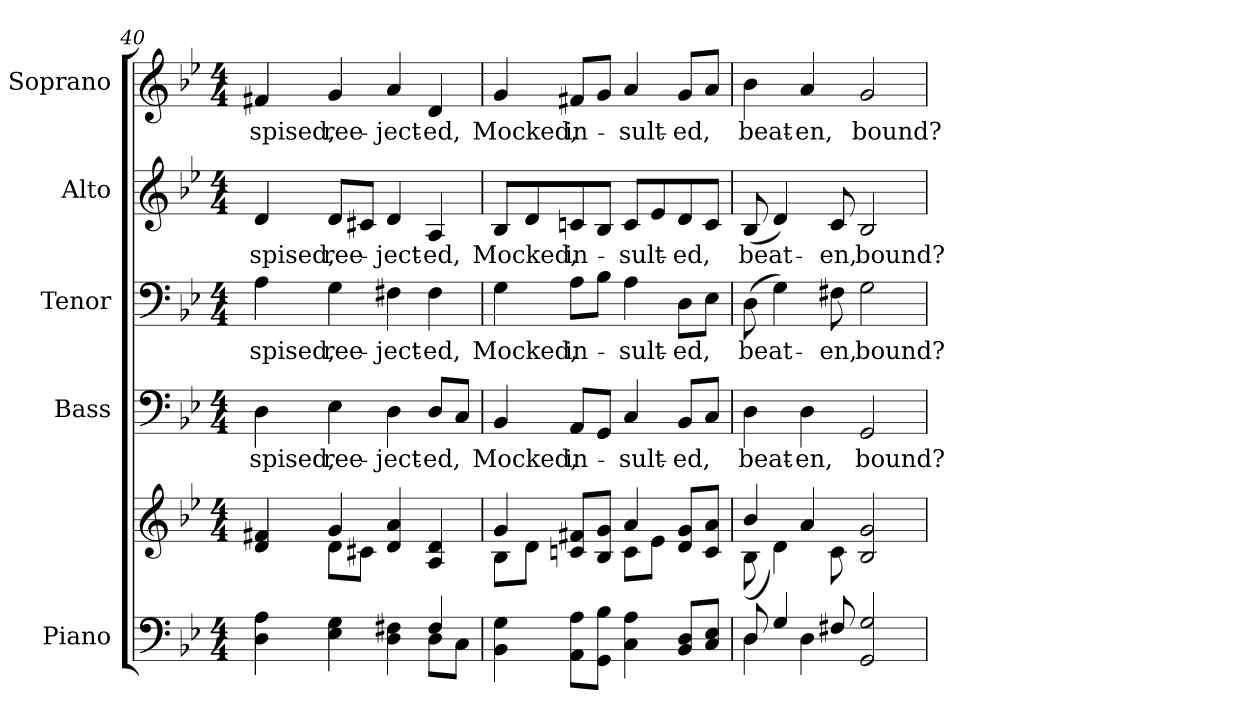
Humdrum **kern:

**kern	**kern	**kern	**text	**kern	**text	**kern	**text	**kern	**text
*part5	*part5	*part4	*part4	*part3	*part3	*part2	*part2	*part1	*part1
*staff6	*staff5	*staff4	*staff4	*staff3	*staff3	*staff2	*staff2	*staff1	*staff1
*I"Piano	*	*I"Bass	*	*I"Tenor	*	*I"Alto	*	*I"Soprano	*
*I'Pno.	*	*I'B.	*	*I'T.	*	*I'A.	*	*I'S.	*
*clefF4	*clefG2	*clefF4	*	*clefF4	*	*clefG2	*	*clefG2	*
*k[b-e-]	*k[b-e-]	*k[b-e-]	*	*k[b-e-]	*	*k[b-e-]	*	*k[b-e-]	*
*B-:	*B-:	*B-:	*	*B-:	*	*B-:	*	*B-:	*
*M4/4	*M4/4	*M4/4	*	*M4/4	*	*M4/4	*	*M4/4	*
=40	=40	=40	=40	=40	=40	=40	=40	=40	=40
*^	*^	*	*	*	*	*	*	*	*
!	!	!	!	!	!LO:LY:b:color=#000000	!	!	!	!	!	!
!	!	!	!	!	!	!	!LO:LY:b:color=#000000	!	!	!	!
!	!	!	!	!	!	!	!	!	!LO:LY:b:color=#000000	!	!
!	!	!	!	!	!	!	!	!	!	!	!LO:LY:b:color=#000000
4Di\ 4Ai	2ryy	4di/ 4f#Xi	4ryy	4Di\	-spised,	4Ai\	-spised,	4di/	-spised,	4f#Xi/	-spised,
!	!	!	!	!	!LO:LY:b:color=#000000	!	!	!	!	!	!
!	!	!	!	!	!	!	!LO:LY:b:color=#000000	!	!	!	!
!	!	!	!	!	!	!	!	!	!LO:LY:b:color=#000000	!	!
!	!	!	!	!	!	!	!	!	!	!	!LO:LY:b:color=#000000
4E-i\ 4Gi	.	4gi/	8di\L	4E-i\	ree-	4Gi\	ree-	8di/L	ree-	4gi/	ree-
.	.	.	8c#Xi\J	.	.	.	.	8c#Xi/J	.	.	.
!	!	!	!	!	!LO:LY:b:color=#000000	!	!	!	!	!	!
!	!	!	!	!	!	!	!LO:LY:b:color=#000000	!	!	!	!
!	!	!	!	!	!	!	!	!	!LO:LY:b:color=#000000	!	!
!	!	!	!	!	!	!	!	!	!	!	!LO:LY:b:color=#000000
4Di\ 4F#Xi	4ryy	4di/ 4ai	2ryy	4Di\	-ject-	4F#Xi\	-ject-	4di/	-ject-	4ai/	-ject-
!	!	!	!	!	!LO:LY:b:color=#000000	!	!	!	!	!	!
!	!	!	!	!	!	!	!LO:LY:b:color=#000000	!	!	!	!
!	!	!	!	!	!	!	!	!	!LO:LY:b:color=#000000	!	!
!	!	!	!	!	!	!	!	!	!	!	!LO:LY:b:color=#000000
4F#i/	8Di\L	4Ai/ 4di	.	8Di/L	-ed,	4F#i\	-ed,	4Ai/	-ed,	4di/	-ed,
.	8Ci\J	.	.	8Ci/J	.	.	.	.	.	.	.
*v	*v	*	*	*	*	*	*	*	*	*	*
!!LO:PB:g=z
=41	=41	=41	=41	=41	=41	=41	=41	=41	=41	=41
*^	*	*	*	*	*	*	*	*	*	*
!	!	!	!	!	!LO:LY:b:color=#000000	!	!	!	!	!	!
*v	*v	*	*	*	*	*	*	*	*	*	*
*^	*	*	*	*	*	*	*	*	*	*
!	!	!	!	!	!	!	!LO:LY:b:color=#000000	!	!	!	!
*v	*v	*	*	*	*	*	*	*	*	*	*
*^	*	*	*	*	*	*	*	*	*	*
!	!	!	!	!	!	!	!	!	!LO:LY:b:color=#000000	!	!
*v	*v	*	*	*	*	*	*	*	*	*	*
*^	*	*	*	*	*	*	*	*	*	*
!	!	!	!	!	!	!	!	!	!	!	!LO:LY:b:color=#000000
*v	*v	*	*	*	*	*	*	*	*	*	*
4BB-i\ 4Gi	4gi/	8B-i\L	4BB-i/	Mocked,	4Gi\	Mocked,	8B-i/L	Mocked,	4gi/	Mocked,
.	.	8di\J	.	.	.	.	8di/	.	.	.
!	!	!	!	!LO:LY:b:color=#000000	!	!	!	!	!	!
!	!	!	!	!	!	!LO:LY:b:color=#000000	!	!	!	!
!	!	!	!	!	!	!	!	!LO:LY:b:color=#000000	!	!
!	!	!	!	!	!	!	!	!	!	!LO:LY:b:color=#000000
8AAi\ 8AiL	8cni/ 8f#XiL	4ryy	8AAi/L	in-	8Ai\L	in-	8cni/	in-	8f#Xi/L	in-
8GGi\ 8B-iJ	8B-i/ 8giJ	.	8GGi/J	.	8B-i\J	.	8B-i/J	.	8gi/J	.
!	!	!	!	!LO:LY:b:color=#000000	!	!	!	!	!	!
!	!	!	!	!	!	!LO:LY:b:color=#000000	!	!	!	!
!	!	!	!	!	!	!	!	!LO:LY:b:color=#000000	!	!
!	!	!	!	!	!	!	!	!	!	!LO:LY:b:color=#000000
4Ci\ 4Ai	4ai/	8ci\L	4Ci/	-sult-	4Ai\	-sult-	8ci/L	-sult-	4ai/	-sult-
.	.	8e-i\J	.	.	.	.	8e-i/	.	.	.
!	!	!	!	!LO:LY:b:color=#000000	!	!	!	!	!	!
!	!	!	!	!	!	!LO:LY:b:color=#000000	!	!	!	!
!	!	!	!	!	!	!	!	!LO:LY:b:color=#000000	!	!
!	!	!	!	!	!	!	!	!	!	!LO:LY:b:color=#000000
8BB-i/ 8DiL	8di/ 8giL	4ryy	8BB-i/L	-ed,	8Di\L	-ed,	8di/	-ed,	8gi/L	-ed,
8Ci/ 8E-iJ	8ci/ 8aiJ	.	8Ci/J	.	8E-i\J	.	8ci/J	.	8ai/J	.
=42	=42	=42	=42	=42	=42	=42	=42	=42	=42	=42
*^	*	*	*	*	*	*	*	*	*	*
!	!	!	!	!	!LO:LY:b:color=#000000	!	!	!	!	!	!
!	!	!	!	!	!	!	!LO:LY:b:color=#000000	!	!	!	!
!	!	!	!	!	!	!	!	!	!LO:LY:b:color=#000000	!	!
!	!	!	!	!	!	!	!	!	!	!	!LO:LY:b:color=#000000
8Di/	4Di\	4b-i/	(8B-i\	4Di\	beat-	(8Di\	beat-	(8B-i/	beat-	4b-i\	beat-
4Gi/	.	.	4di\)	.	.	4Gi\)	.	4di/)	.	.	.
!	!	!	!	!	!LO:LY:b:color=#000000	!	!	!	!	!	!
!	!	!	!	!	!	!	!	!	!	!	!LO:LY:b:color=#000000
.	4Di\	4ai/	.	4Di\	-en,	.	.	.	.	4ai/	-en,
!	!	!	!	!	!	!	!LO:LY:b:color=#000000	!	!	!	!
!	!	!	!	!	!	!	!	!	!LO:LY:b:color=#000000	!	!
8F#Xi/	.	.	8ci\	.	.	8F#Xi\	-en,	8ci/	-en,	.	.
!	!	!	!	!	!LO:LY:b:color=#000000	!	!	!	!	!	!
!	!	!	!	!	!	!	!LO:LY:b:color=#000000	!	!	!	!
!	!	!	!	!	!	!	!	!	!LO:LY:b:color=#000000	!	!
!	!	!	!	!	!	!	!	!	!	!	!LO:LY:b:color=#000000
2GGi/ 2Gi	2ryy	2B-i/ 2gi	2ryy	2GGi/	bound?	2Gi\	bound?	2B-i/	bound?	2gi/	bound?
*v	*v	*	*	*	*	*	*	*	*	*	*
*	*v	*v	*	*	*	*	*	*	*	*
=	=	=	=	=	=	=	=	=	=
*-	*-	*-	*-	*-	*-	*-	*-	*-	*-
